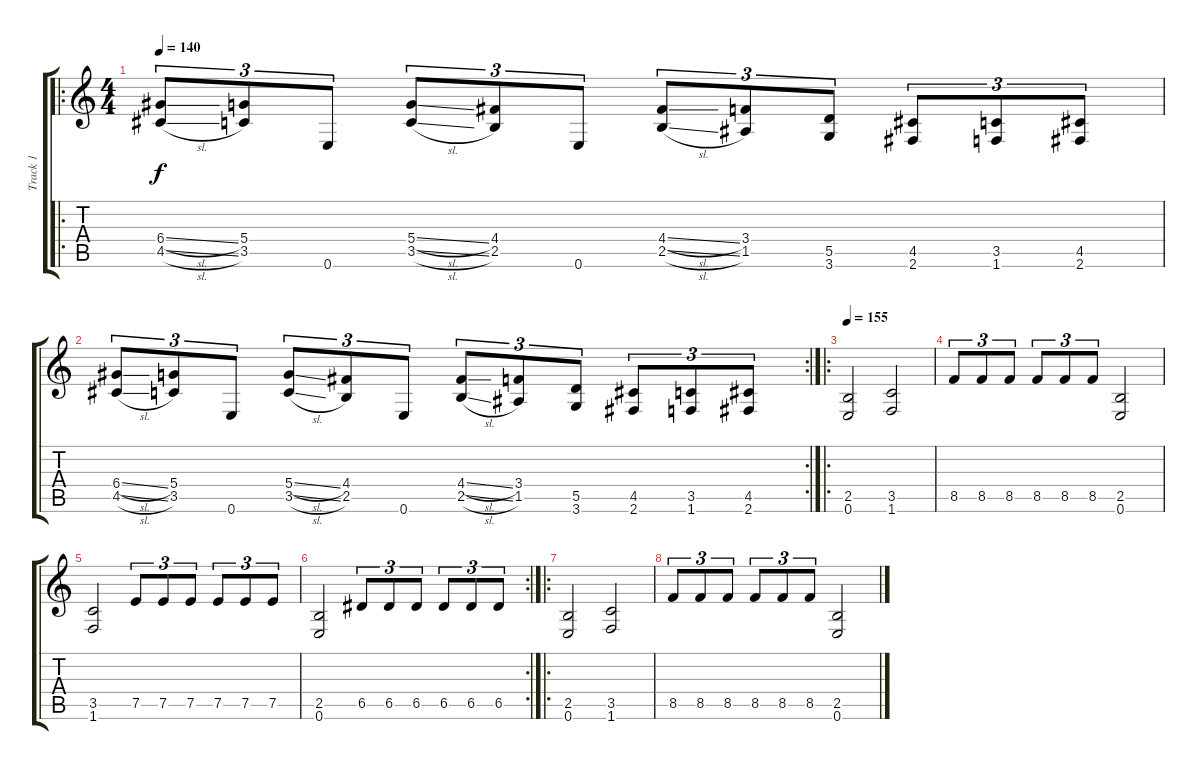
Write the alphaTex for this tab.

\track ("Track 1" "Track 1") {instrument distortionguitar}
\staff {score tabs}
\tuning (E4 B3 G3 D3 A2 E2) {hide}
\ro
\ts (4 4)
\tempo 140
\clef g2
\ks c
(6.4{sl} 4.5{sl}).8{tu (3 2) dy f} (5.4 3.5).8{tu (3 2)} 0.6.8{tu (3 2)} (5.4{sl} 3.5{sl}).8{tu (3 2)} (4.4 2.5).8{tu (3 2)} 0.6.8{tu (3 2)} (4.4{sl} 2.5{sl}).8{tu (3 2)} (3.4 1.5).8{tu (3 2)} (5.5 3.6).8{tu (3 2)} (4.5 2.6).8{tu (3 2)} (3.5 1.6).8{tu (3 2)} (4.5 2.6).8{tu (3 2)} |
\rc 2
(6.4{sl} 4.5{sl}).8{tu (3 2)} (5.4 3.5).8{tu (3 2)} 0.6.8{tu (3 2)} (5.4{sl} 3.5{sl}).8{tu (3 2)} (4.4 2.5).8{tu (3 2)} 0.6.8{tu (3 2)} (4.4{sl} 2.5{sl}).8{tu (3 2)} (3.4 1.5).8{tu (3 2)} (5.5 3.6).8{tu (3 2)} (4.5 2.6).8{tu (3 2)} (3.5 1.6).8{tu (3 2)} (4.5 2.6).8{tu (3 2)} |
\ro
\tempo 155
(2.5 0.6).2 (3.5 1.6).2 |
8.5.8{tu (3 2)} 8.5.8{tu (3 2)} 8.5.8{tu (3 2)} 8.5.8{tu (3 2)} 8.5.8{tu (3 2)} 8.5.8{tu (3 2)} (2.5 0.6).2 |
(3.5 1.6).2 7.5.8{tu (3 2)} 7.5.8{tu (3 2)} 7.5.8{tu (3 2)} 7.5.8{tu (3 2)} 7.5.8{tu (3 2)} 7.5.8{tu (3 2)} |
\rc 2
(2.5 0.6).2 6.5.8{tu (3 2)} 6.5.8{tu (3 2)} 6.5.8{tu (3 2)} 6.5.8{tu (3 2)} 6.5.8{tu (3 2)} 6.5.8{tu (3 2)} |
\ro
(2.5 0.6).2 (3.5 1.6).2 |
8.5.8{tu (3 2)} 8.5.8{tu (3 2)} 8.5.8{tu (3 2)} 8.5.8{tu (3 2)} 8.5.8{tu (3 2)} 8.5.8{tu (3 2)} (2.5 0.6).2
